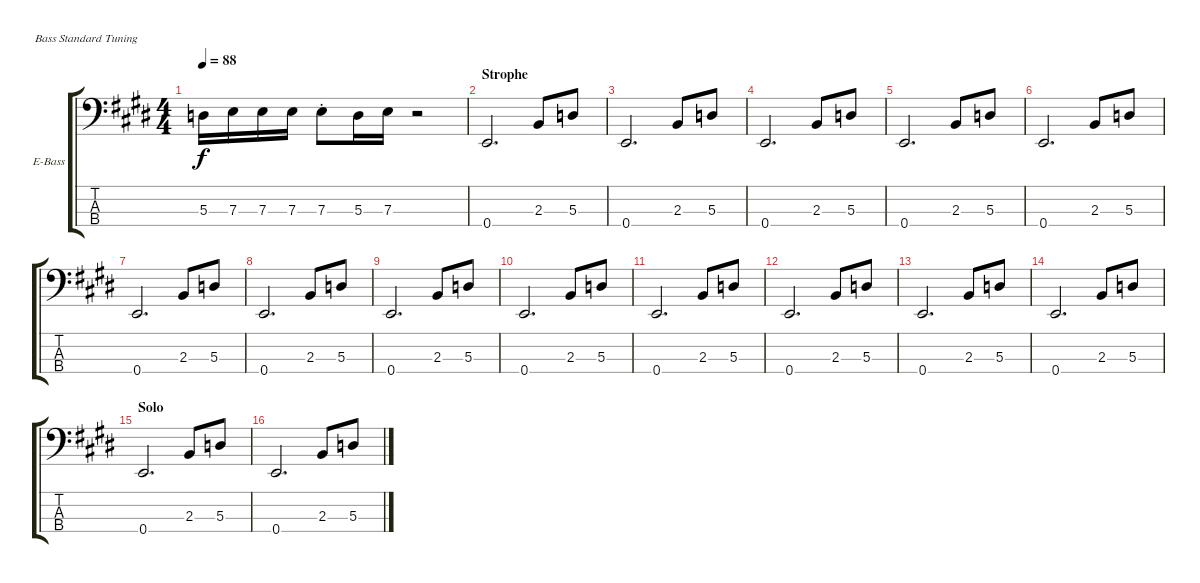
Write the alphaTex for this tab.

\defaultSystemsLayout 4
\bracketExtendMode groupsimilarinstruments
\firstSystemTrackNameOrientation horizontal
\otherSystemsTrackNameOrientation horizontal
\track ("Electric Bass" "E-Bass") {instrument electricbassfinger}
\staff {score tabs}
\tuning (G2 D2 A1 E1)
\ts (4 4)
\tempo 88
\clef f4
\ks e
5.3.16{dy f} 7.3.16 7.3.16 7.3.16 7.3{st}.8 5.3.16 7.3.16 r.2 |
\section ("" "Strophe")
0.4.2{d} 2.3.8 5.3.8 |
0.4.2{d} 2.3.8 5.3.8 |
0.4.2{d} 2.3.8 5.3.8 |
0.4.2{d} 2.3.8 5.3.8 |
0.4.2{d} 2.3.8 5.3.8 |
0.4.2{d} 2.3.8 5.3.8 |
0.4.2{d} 2.3.8 5.3.8 |
0.4.2{d} 2.3.8 5.3.8 |
0.4.2{d} 2.3.8 5.3.8 |
0.4.2{d} 2.3.8 5.3.8 |
0.4.2{d} 2.3.8 5.3.8 |
0.4.2{d} 2.3.8 5.3.8 |
0.4.2{d} 2.3.8 5.3.8 |
\section ("" "Solo")
0.4.2{d} 2.3.8 5.3.8 |
0.4.2{d} 2.3.8 5.3.8
